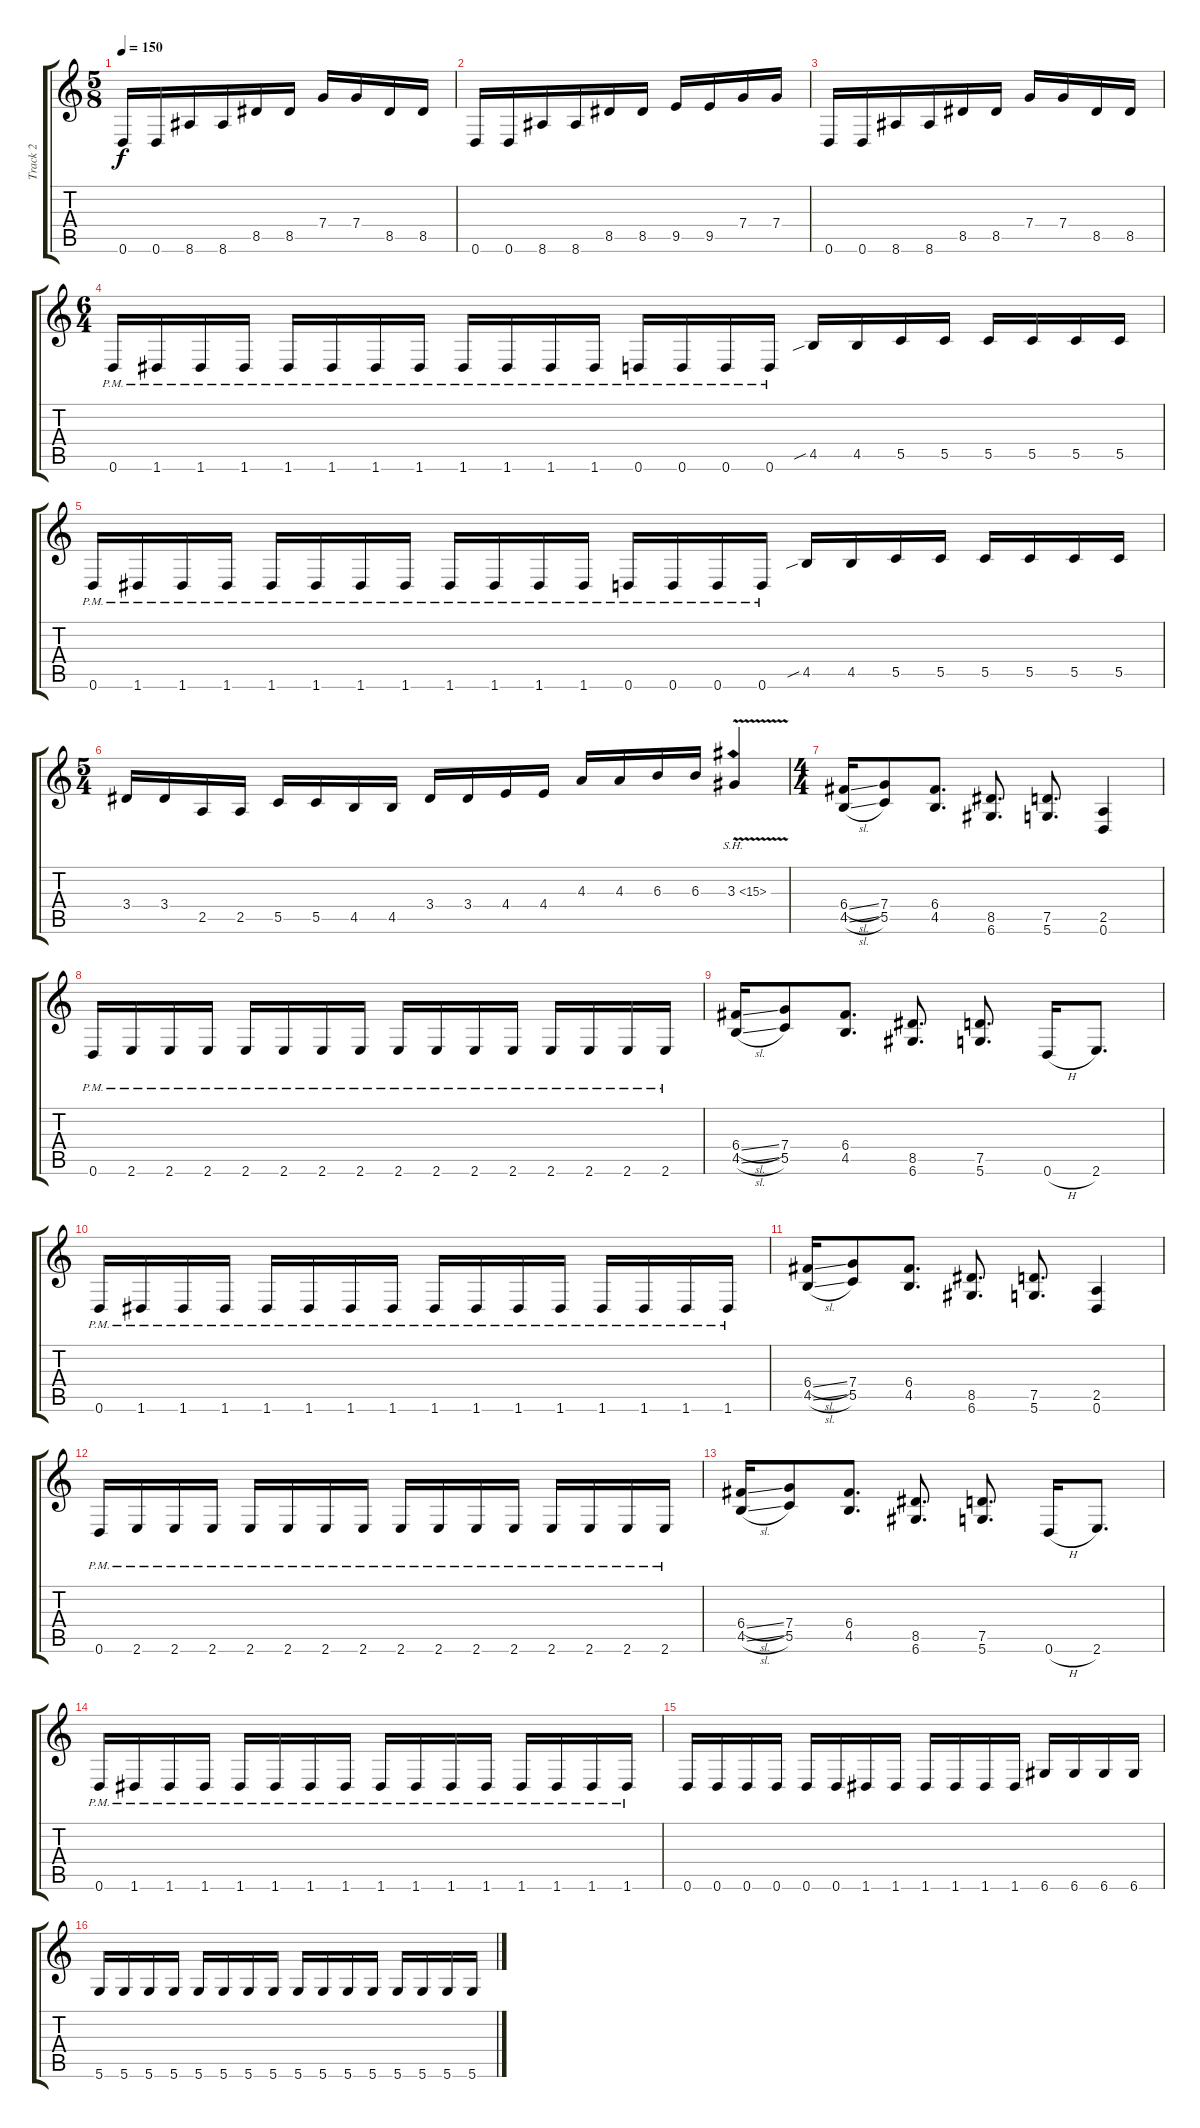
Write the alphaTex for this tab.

\track ("Track 2" "Track 2") {instrument distortionguitar}
\staff {score tabs}
\tuning (D4 A3 F3 C3 G2 D2) {hide}
\ts (5 8)
\tempo 150
\clef g2
\ks c
0.6.16{dy f} 0.6.16 8.6.16 8.6.16 8.5.16 8.5.16 7.4.16 7.4.16 8.5.16 8.5.16 |
0.6.16 0.6.16 8.6.16 8.6.16 8.5.16 8.5.16 9.5.16 9.5.16 7.4.16 7.4.16 |
0.6.16 0.6.16 8.6.16 8.6.16 8.5.16 8.5.16 7.4.16 7.4.16 8.5.16 8.5.16 |
\ts (6 4)
0.6{pm}.16 1.6{pm}.16 1.6{pm}.16 1.6{pm}.16 1.6{pm}.16 1.6{pm}.16 1.6{pm}.16 1.6{pm}.16 1.6{pm}.16 1.6{pm}.16 1.6{pm}.16 1.6{pm}.16 0.6{pm}.16 0.6{pm}.16 0.6{pm}.16 0.6{pm}.16 4.5{sib}.16 4.5.16 5.5.16 5.5.16 5.5.16 5.5.16 5.5.16 5.5.16 |
0.6{pm}.16 1.6{pm}.16 1.6{pm}.16 1.6{pm}.16 1.6{pm}.16 1.6{pm}.16 1.6{pm}.16 1.6{pm}.16 1.6{pm}.16 1.6{pm}.16 1.6{pm}.16 1.6{pm}.16 0.6{pm}.16 0.6{pm}.16 0.6{pm}.16 0.6{pm}.16 4.5{sib}.16 4.5.16 5.5.16 5.5.16 5.5.16 5.5.16 5.5.16 5.5.16 |
\ts (5 4)
3.4.16 3.4.16 2.5.16 2.5.16 5.5.16 5.5.16 4.5.16 4.5.16 3.4.16 3.4.16 4.4.16 4.4.16 4.3.16 4.3.16 6.3.16 6.3.16 3.3{sh 12 v}.4 |
\ts (4 4)
(6.4{sl} 4.5{sl}).16 (7.4 5.5).8 (6.4 4.5).8{d} (8.5 6.6).8{d} (7.5 5.6).8{d} (2.5 0.6).4 |
0.6{pm}.16 2.6{pm}.16 2.6{pm}.16 2.6{pm}.16 2.6{pm}.16 2.6{pm}.16 2.6{pm}.16 2.6{pm}.16 2.6{pm}.16 2.6{pm}.16 2.6{pm}.16 2.6{pm}.16 2.6{pm}.16 2.6{pm}.16 2.6{pm}.16 2.6{pm}.16 |
(6.4{sl} 4.5{sl}).16 (7.4 5.5).8 (6.4 4.5).8{d} (8.5 6.6).8{d} (7.5 5.6).8{d} 0.6{h}.16 2.6.8{d} |
0.6{pm}.16 1.6{pm}.16 1.6{pm}.16 1.6{pm}.16 1.6{pm}.16 1.6{pm}.16 1.6{pm}.16 1.6{pm}.16 1.6{pm}.16 1.6{pm}.16 1.6{pm}.16 1.6{pm}.16 1.6{pm}.16 1.6{pm}.16 1.6{pm}.16 1.6{pm}.16 |
(6.4{sl} 4.5{sl}).16 (7.4 5.5).8 (6.4 4.5).8{d} (8.5 6.6).8{d} (7.5 5.6).8{d} (2.5 0.6).4 |
0.6{pm}.16 2.6{pm}.16 2.6{pm}.16 2.6{pm}.16 2.6{pm}.16 2.6{pm}.16 2.6{pm}.16 2.6{pm}.16 2.6{pm}.16 2.6{pm}.16 2.6{pm}.16 2.6{pm}.16 2.6{pm}.16 2.6{pm}.16 2.6{pm}.16 2.6{pm}.16 |
(6.4{sl} 4.5{sl}).16 (7.4 5.5).8 (6.4 4.5).8{d} (8.5 6.6).8{d} (7.5 5.6).8{d} 0.6{h}.16 2.6.8{d} |
0.6{pm}.16 1.6{pm}.16 1.6{pm}.16 1.6{pm}.16 1.6{pm}.16 1.6{pm}.16 1.6{pm}.16 1.6{pm}.16 1.6{pm}.16 1.6{pm}.16 1.6{pm}.16 1.6{pm}.16 1.6{pm}.16 1.6{pm}.16 1.6{pm}.16 1.6{pm}.16 |
0.6.16 0.6.16 0.6.16 0.6.16 0.6.16 0.6.16 1.6.16 1.6.16 1.6.16 1.6.16 1.6.16 1.6.16 6.6.16 6.6.16 6.6.16 6.6.16 |
5.6.16 5.6.16 5.6.16 5.6.16 5.6.16 5.6.16 5.6.16 5.6.16 5.6.16 5.6.16 5.6.16 5.6.16 5.6.16 5.6.16 5.6.16 5.6.16
